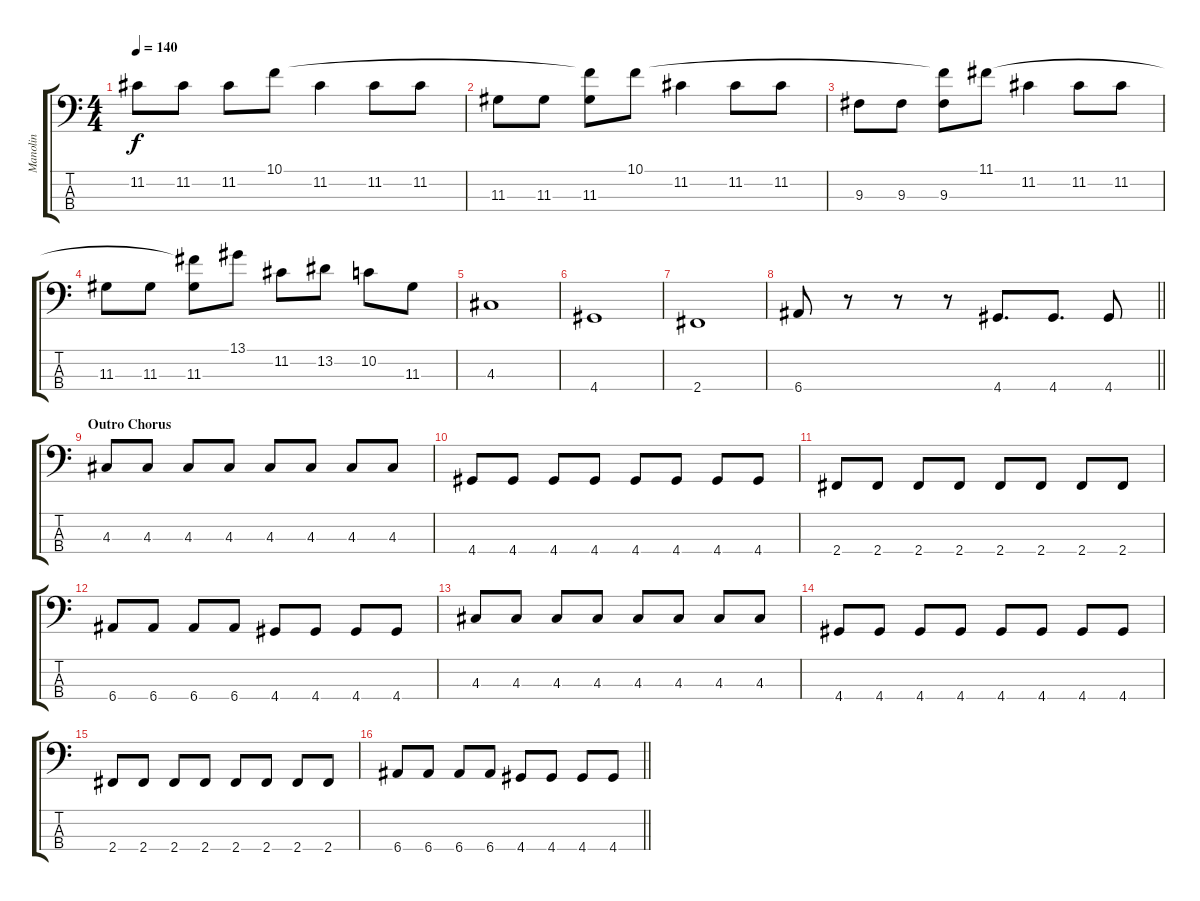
\track ("Manolin" "Manolin") {instrument electricbasspick}
\staff {score tabs}
\tuning (G2 D2 A1 E1) {hide}
\ts (4 4)
\tempo 140
\clef f4
\ks c
11.2.8{dy f} 11.2.8 11.2.8 10.1.8 11.2.4 11.2.8 11.2.8 |
11.3.8 11.3.8 (10.1{t} 11.3).8 10.1.8 11.2.4 11.2.8 11.2.8 |
9.3.8 9.3.8 (10.1{t} 9.3).8 11.1.8 11.2.4 11.2.8 11.2.8 |
11.3.8 11.3.8 (11.1{t} 11.3).8 13.1.8 11.2.8 13.2.8 10.2.8 11.3.8 |
4.3.1 |
4.4.1 |
2.4.1 |
\barLineRight lightlight
6.4.8 r.8 r.8 r.8 4.4.8{d} 4.4.8{d} 4.4.8 |
\section ("" "Outro Chorus")
4.3.8 4.3.8 4.3.8 4.3.8 4.3.8 4.3.8 4.3.8 4.3.8 |
4.4.8 4.4.8 4.4.8 4.4.8 4.4.8 4.4.8 4.4.8 4.4.8 |
2.4.8 2.4.8 2.4.8 2.4.8 2.4.8 2.4.8 2.4.8 2.4.8 |
6.4.8 6.4.8 6.4.8 6.4.8 4.4.8 4.4.8 4.4.8 4.4.8 |
4.3.8 4.3.8 4.3.8 4.3.8 4.3.8 4.3.8 4.3.8 4.3.8 |
4.4.8 4.4.8 4.4.8 4.4.8 4.4.8 4.4.8 4.4.8 4.4.8 |
2.4.8 2.4.8 2.4.8 2.4.8 2.4.8 2.4.8 2.4.8 2.4.8 |
\barLineRight lightlight
6.4.8 6.4.8 6.4.8 6.4.8 4.4.8 4.4.8 4.4.8 4.4.8
